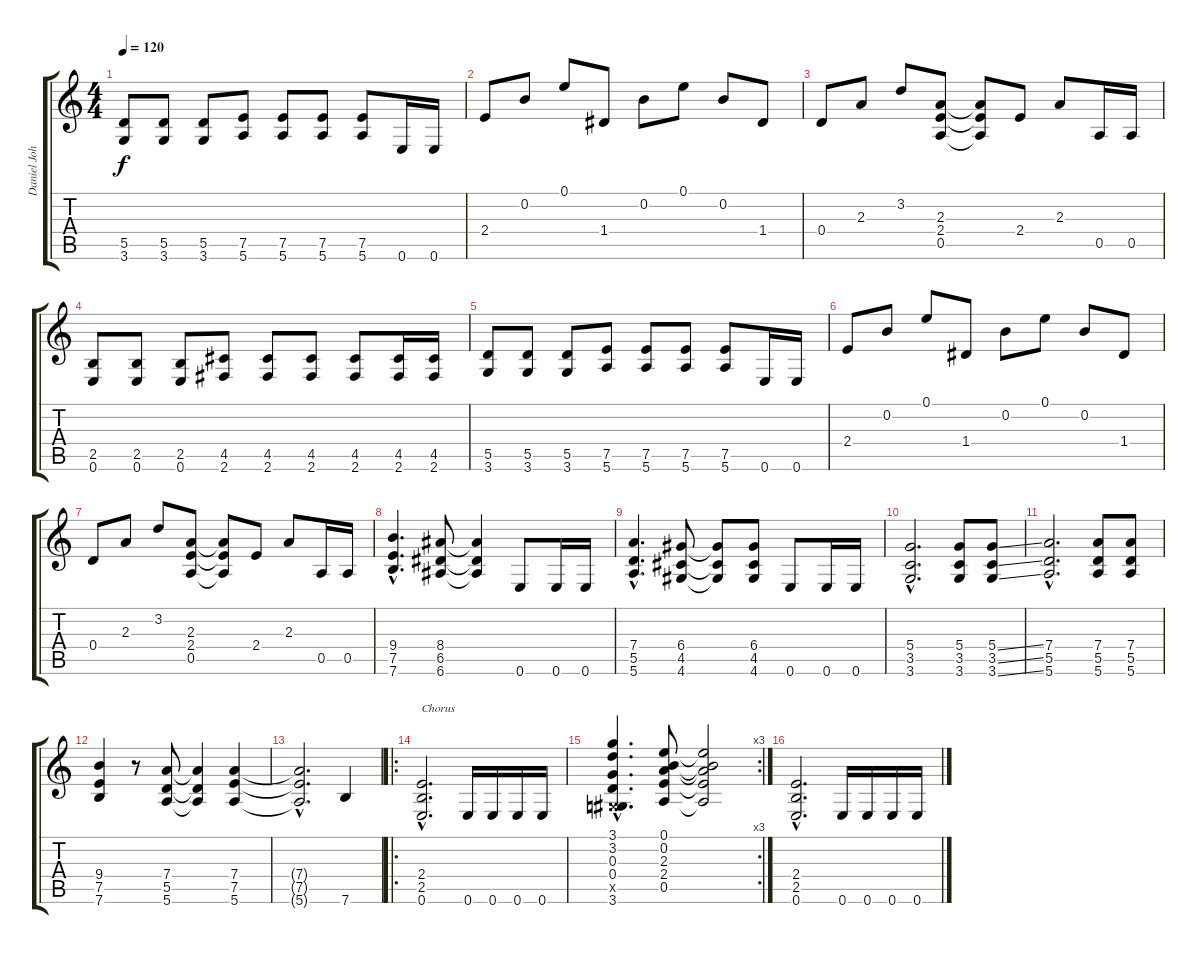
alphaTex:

\track ("Daniel Johns (gtr1)" "Daniel Joh") {instrument distortionguitar}
\staff {score tabs}
\tuning (E4 B3 G3 D3 A2 E2) {hide}
\ts (4 4)
\tempo 120
\clef g2
\ks c
(5.5 3.6).8{dy f} (5.5 3.6).8 (5.5 3.6).8 (7.5 5.6).8 (7.5 5.6).8 (7.5 5.6).8 (7.5 5.6).8 0.6.16 0.6.16 |
2.4.8 0.2.8 0.1.8 1.4.8 0.2.8 0.1.8 0.2.8 1.4.8 |
0.4.8 2.3.8 3.2.8 (2.3 2.4 0.5).8 (2.3{t} 2.4{t} 0.5{t}).8 2.4.8 2.3.8 0.5.16 0.5.16 |
(2.5 0.6).8 (2.5 0.6).8 (2.5 0.6).8 (4.5 2.6).8 (4.5 2.6).8 (4.5 2.6).8 (4.5 2.6).8 (4.5 2.6).16 (4.5 2.6).16 |
(5.5 3.6).8 (5.5 3.6).8 (5.5 3.6).8 (7.5 5.6).8 (7.5 5.6).8 (7.5 5.6).8 (7.5 5.6).8 0.6.16 0.6.16 |
2.4.8 0.2.8 0.1.8 1.4.8 0.2.8 0.1.8 0.2.8 1.4.8 |
0.4.8 2.3.8 3.2.8 (2.3 2.4 0.5).8 (2.3{t} 2.4{t} 0.5{t}).8 2.4.8 2.3.8 0.5.16 0.5.16 |
(9.4{hac} 7.5{hac} 7.6{hac}).4{d} (8.4 6.5 6.6).8 (8.4{t} 6.5{t} 6.6{t}).4 0.6.8 0.6.16 0.6.16 |
(7.4{hac} 5.5{hac} 5.6{hac}).4{d} (6.4 4.5 4.6).8 (6.4{t} 4.5{t} 4.6{t}).8 (6.4 4.5 4.6).8 0.6.8 0.6.16 0.6.16 |
(5.4{hac} 3.5{hac} 3.6{hac}).2{d} (5.4 3.5 3.6).8 (5.4{ss} 3.5{ss} 3.6{ss}).8 |
(7.4{hac} 5.5{hac} 5.6{hac}).2{d} (7.4 5.5 5.6).8 (7.4 5.5 5.6).8 |
(9.4 7.5 7.6).4 r.8 (7.4 5.5 5.6).8 (7.4{t} 5.5{t} 5.6{t}).4 (7.4 7.5 5.6).4 |
(7.4{hac t} 7.5{hac t} 5.6{hac t}).2{d} 7.6.4 |
\ro
(2.4{hac} 2.5{hac} 0.6{hac}).2{d txt "Chorus"} 0.6.16 0.6.16 0.6.16 0.6.16 |
\rc 3
(3.1{hac} 3.2{hac} 0.3{hac} 0.4{hac} -1.5{hac x} 3.6{hac}).4{d} (0.1 0.2 2.3 2.4 0.5).8 (0.1{t} 0.2{t} 2.3{t} 2.4{t} 0.5{t}).2 |
(2.4{hac} 2.5{hac} 0.6{hac}).2{d} 0.6.16 0.6.16 0.6.16 0.6.16
